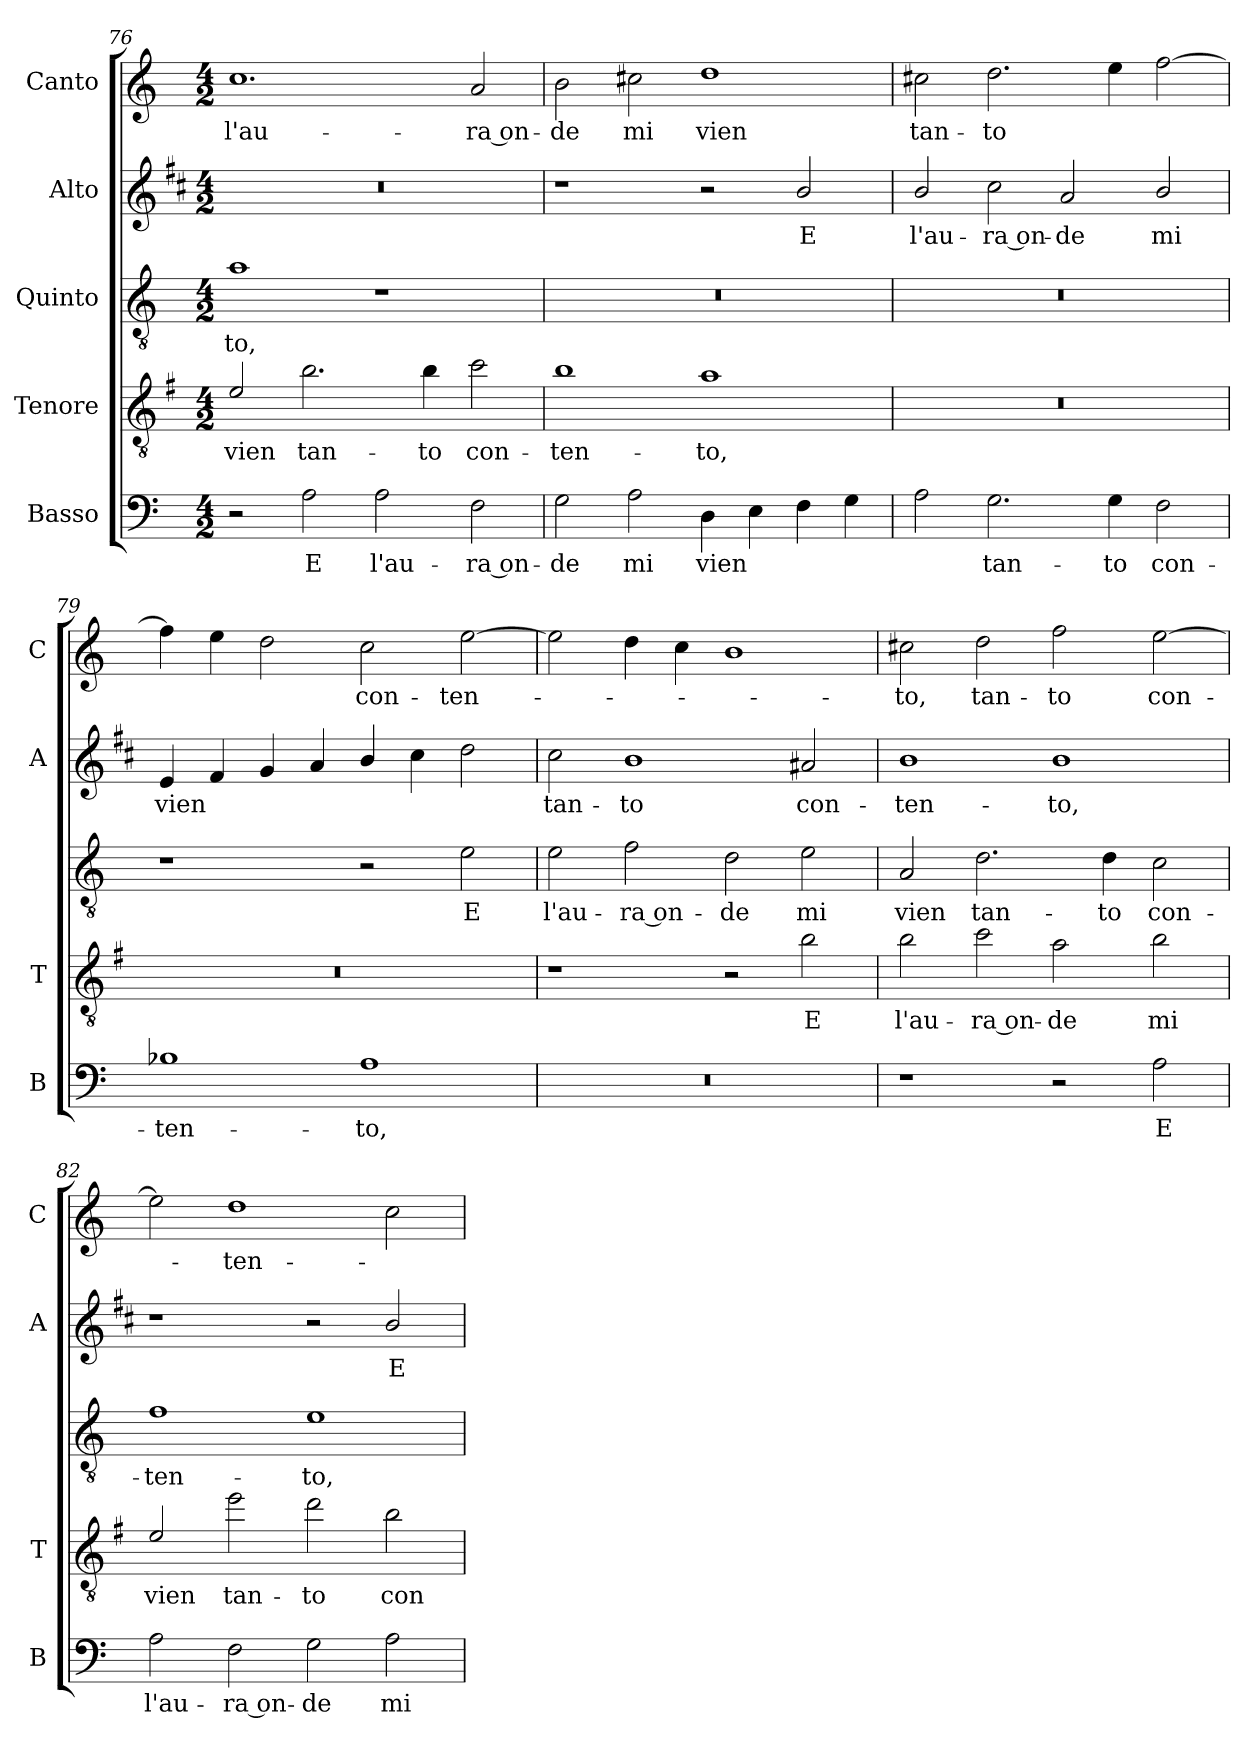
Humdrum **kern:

**kern	**text	**kern	**text	**kern	**text	**kern	**text	**kern	**text
*part5	*part5	*part4	*part4	*part3	*part3	*part2	*part2	*part1	*part1
*staff5	*staff5	*staff4	*staff4	*staff3	*staff3	*staff2	*staff2	*staff1	*staff1
*I"Basso	*	*I"Tenore	*	*I"Quinto	*	*I"Alto	*	*I"Canto	*
*I'B	*	*I'T	*	*	*	*I'A	*	*I'C	*
*clefF4	*	*clefGv2	*	*clefGv2	*	*clefG2	*	*clefG2	*
*	*	*ITrd4c7	*	*	*	*ITrd1c2	*	*	*
*k[]	*	*k[]	*	*k[]	*	*k[]	*	*k[]	*
*C:	*	*C:	*	*C:	*	*C:	*	*C:	*
*M4/2	*	*M4/2	*	*M4/2	*	*M4/2	*	*M4/2	*
=76	=76	=76	=76	=76	=76	=76	=76	=76	=76
!	!	!	!LO:LY:b	!	!LO:LY:b	!	!	!	!LO:LY:b
2r	.	2A/	vien	1a	-to,	0r	.	1.cc	l'au-
!	!LO:LY:b	!	!LO:LY:b	!	!	!	!	!	!
2A\	E	2.e\	tan-	.	.	.	.	.	.
!	!LO:LY:b	!	!	!	!	!	!	!	!
2A\	l'au-	.	.	1r	.	.	.	.	.
!	!	!	!LO:LY:b	!	!	!	!	!	!
.	.	4e\	-to	.	.	.	.	.	.
!	!LO:LY:b	!	!LO:LY:b	!	!	!	!	!	!LO:LY:b
2F\	-ra on-	2f\	con-	.	.	.	.	2a/	-ra on-
=77	=77	=77	=77	=77	=77	=77	=77	=77	=77
!	!LO:LY:b	!	!LO:LY:b	!	!	!	!	!	!LO:LY:b
2G\	-de	1e	-ten-	0r	.	1r	.	2b\	-de
!	!LO:LY:b	!	!	!	!	!	!	!	!LO:LY:b
2A\	mi	.	.	.	.	.	.	2cc#X\	mi
!	!LO:LY:b	!	!LO:LY:b	!	!	!	!	!	!LO:LY:b
4D\	vien	1d	-to,	.	.	2r	.	1dd	vien
4E\	.	.	.	.	.	.	.	.	.
!	!	!	!	!	!	!	!LO:LY:b	!	!
4F\	.	.	.	.	.	2a/	E	.	.
4G\	.	.	.	.	.	.	.	.	.
!!LO:LB:g=z
=78	=78	=78	=78	=78	=78	=78	=78	=78	=78
!	!	!	!	!	!	!	!LO:LY:b	!	!LO:LY:b
2A\	.	0r	.	0r	.	2a/	l'au-	2cc#X\	tan-
!	!LO:LY:b	!	!	!	!	!	!LO:LY:b	!	!LO:LY:b
2.G\	tan-	.	.	.	.	2b\	-ra on-	2.dd\	-to
!	!	!	!	!	!	!	!LO:LY:b	!	!
.	.	.	.	.	.	2g/	-de	.	.
!	!LO:LY:b	!	!	!	!	!	!	!	!
4G\	-to	.	.	.	.	.	.	4ee\	.
!	!LO:LY:b	!	!	!	!	!	!LO:LY:b	!	!
2F\	con-	.	.	.	.	2a/	mi	[2ff\	.
=79	=79	=79	=79	=79	=79	=79	=79	=79	=79
!	!LO:LY:b	!	!	!	!	!	!LO:LY:b	!	!
1B-X	-ten-	0r	.	1r	.	4d/	vien	4ff\]	.
.	.	.	.	.	.	4e/	.	4ee\	.
.	.	.	.	.	.	4f/	.	2dd\	.
.	.	.	.	.	.	4g/	.	.	.
!	!LO:LY:b	!	!	!	!	!	!	!	!LO:LY:b
1A	-to,	.	.	2r	.	4a/	.	2cc\	con-
.	.	.	.	.	.	4b\	.	.	.
!	!	!	!	!	!LO:LY:b	!	!	!	!LO:LY:b
.	.	.	.	2e\	E	2cc\	.	[2ee\	-ten-
=80	=80	=80	=80	=80	=80	=80	=80	=80	=80
!	!	!	!	!	!LO:LY:b	!	!LO:LY:b	!	!
0r	.	1r	.	2e\	l'au-	2b\	tan-	2ee\]	.
!	!	!	!	!	!LO:LY:b	!	!LO:LY:b	!	!
.	.	.	.	2f\	-ra on-	1a	-to	4dd\	.
.	.	.	.	.	.	.	.	4cc\	.
!	!	!	!	!	!LO:LY:b	!	!	!	!
.	.	2r	.	2d\	-de	.	.	1b	.
!	!	!	!LO:LY:b	!	!LO:LY:b	!	!LO:LY:b	!	!
.	.	2e\	E	2e\	mi	2g#X/	con-	.	.
=81	=81	=81	=81	=81	=81	=81	=81	=81	=81
!	!	!	!LO:LY:b	!	!LO:LY:b	!	!LO:LY:b	!	!LO:LY:b
1r	.	2e\	l'au-	2A/	vien	1a	-ten-	2cc#X\	-to,
!	!	!	!LO:LY:b	!	!LO:LY:b	!	!	!	!LO:LY:b
.	.	2f\	-ra on-	2.d\	tan-	.	.	2dd\	tan-
!	!	!	!LO:LY:b	!	!	!	!LO:LY:b	!	!LO:LY:b
2r	.	2d\	-de	.	.	1a	-to,	2ff\	-to
!	!	!	!	!	!LO:LY:b	!	!	!	!
.	.	.	.	4d\	-to	.	.	.	.
!	!LO:LY:b	!	!LO:LY:b	!	!LO:LY:b	!	!	!	!LO:LY:b
2A\	E	2e\	mi	2c\	con-	.	.	[2ee\	con-
!!LO:PB:g=z
=82	=82	=82	=82	=82	=82	=82	=82	=82	=82
!	!LO:LY:b	!	!LO:LY:b	!	!LO:LY:b	!	!	!	!
2A\	l'au-	2A/	vien	1f	-ten-	1r	.	2ee\]	.
!	!LO:LY:b	!	!LO:LY:b	!	!	!	!	!	!LO:LY:b
2F\	-ra on-	2a\	tan-	.	.	.	.	1dd	-ten-
!	!LO:LY:b	!	!LO:LY:b	!	!LO:LY:b	!	!	!	!
2G\	-de	2g\	-to	1e	-to,	2r	.	.	.
!	!LO:LY:b	!	!LO:LY:b	!	!	!	!LO:LY:b	!	!
2A\	mi	2e\	con-	.	.	2a/	E	2cc\	.
=	=	=	=	=	=	=	=	=	=
*-	*-	*-	*-	*-	*-	*-	*-	*-	*-
